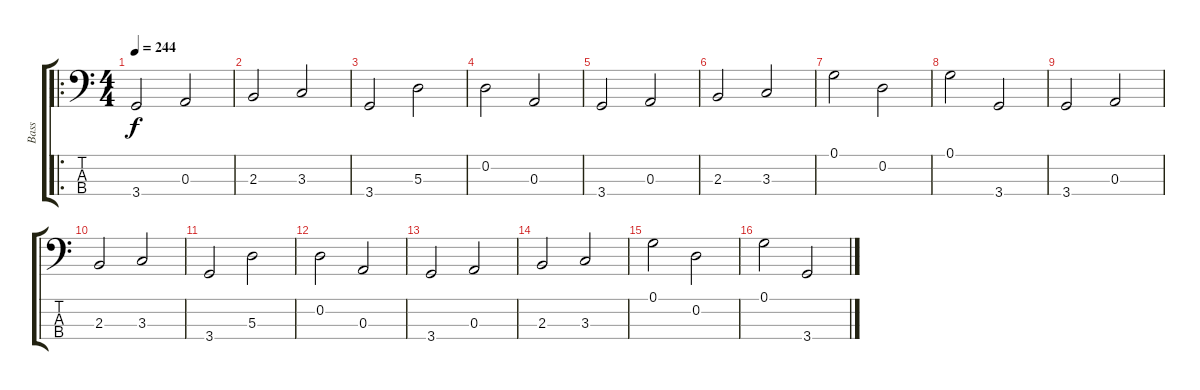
\track ("Bass" "Bass") {instrument electricbassfinger}
\staff {score tabs}
\tuning (G2 D2 A1 E1) {hide}
\ro
\ts (4 4)
\tempo 244
\clef f4
\ks c
3.4.2{dy f instrument electricbassfinger} 0.3.2 |
2.3.2 3.3.2 |
3.4.2 5.3.2 |
0.2.2 0.3.2 |
3.4.2 0.3.2 |
2.3.2 3.3.2 |
0.1.2 0.2.2 |
0.1.2 3.4.2 |
3.4.2 0.3.2 |
2.3.2 3.3.2 |
3.4.2 5.3.2 |
0.2.2 0.3.2 |
3.4.2 0.3.2 |
2.3.2 3.3.2 |
0.1.2 0.2.2 |
0.1.2 3.4.2
